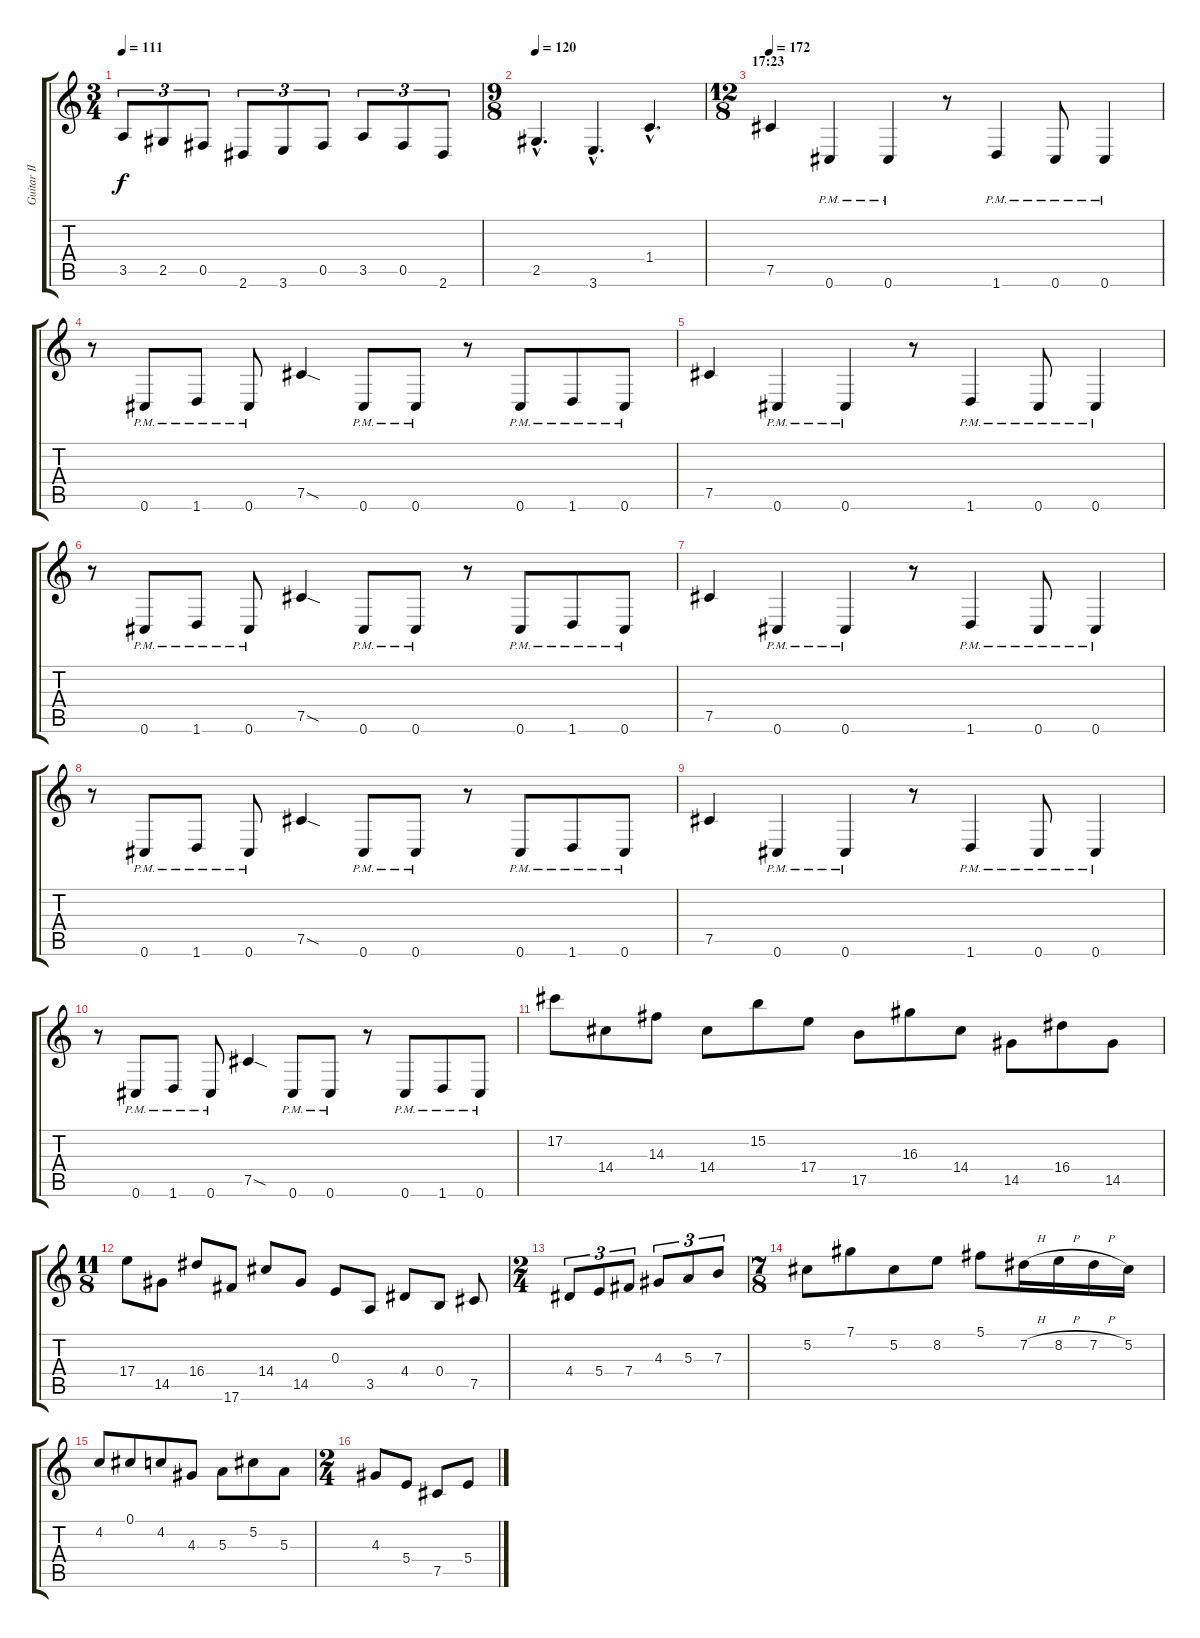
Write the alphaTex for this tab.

\track ("Guitar II" "Guitar II") {instrument distortionguitar}
\staff {score tabs}
\tuning (Db4 Ab3 E3 B2 Gb2 Db2) {hide}
\ts (3 4)
\tempo 111
\clef g2
\ks c
3.5.8{tu (3 2) dy f} 2.5.8{tu (3 2)} 0.5.8{tu (3 2)} 2.6.8{tu (3 2)} 3.6.8{tu (3 2)} 0.5.8{tu (3 2)} 3.5.8{tu (3 2)} 0.5.8{tu (3 2)} 2.6.8{tu (3 2)} |
\ts (9 8)
\tempo 120
2.5{hac}.4{d} 3.6{hac}.4{d} 1.4{hac}.4{d} |
\ts (12 8)
\section ("" "17:23")
\tempo 172
7.5.4 0.6{pm}.4 0.6{pm}.4 r.8 1.6{pm}.4 0.6{pm}.8 0.6{pm}.4 |
r.8 0.6{pm}.8 1.6{pm}.8 0.6{pm}.8 7.5{sod}.4 0.6{pm}.8 0.6{pm}.8 r.8 0.6{pm}.8 1.6{pm}.8 0.6{pm}.8 |
7.5.4 0.6{pm}.4 0.6{pm}.4 r.8 1.6{pm}.4 0.6{pm}.8 0.6{pm}.4 |
r.8 0.6{pm}.8 1.6{pm}.8 0.6{pm}.8 7.5{sod}.4 0.6{pm}.8 0.6{pm}.8 r.8 0.6{pm}.8 1.6{pm}.8 0.6{pm}.8 |
7.5.4 0.6{pm}.4 0.6{pm}.4 r.8 1.6{pm}.4 0.6{pm}.8 0.6{pm}.4 |
r.8 0.6{pm}.8 1.6{pm}.8 0.6{pm}.8 7.5{sod}.4 0.6{pm}.8 0.6{pm}.8 r.8 0.6{pm}.8 1.6{pm}.8 0.6{pm}.8 |
7.5.4 0.6{pm}.4 0.6{pm}.4 r.8 1.6{pm}.4 0.6{pm}.8 0.6{pm}.4 |
r.8 0.6{pm}.8 1.6{pm}.8 0.6{pm}.8 7.5{sod}.4 0.6{pm}.8 0.6{pm}.8 r.8 0.6{pm}.8 1.6{pm}.8 0.6{pm}.8 |
17.2.8 14.4.8 14.3.8 14.4.8 15.2.8 17.4.8 17.5.8 16.3.8 14.4.8 14.5.8 16.4.8 14.5.8 |
\ts (11 8)
17.4.8 14.5.8 16.4.8 17.6.8 14.4.8 14.5.8 0.3.8 3.5.8 4.4.8 0.4.8 7.5.8 |
\ts (2 4)
4.4.8{tu (3 2)} 5.4.8{tu (3 2)} 7.4.8{tu (3 2)} 4.3.8{tu (3 2)} 5.3.8{tu (3 2)} 7.3.8{tu (3 2)} |
\ts (7 8)
5.2.8 7.1.8 5.2.8 8.2.8 5.1.8 7.2{h}.16 8.2{h}.16 7.2{h}.16 5.2.16 |
4.2.8 0.1.8 4.2.8 4.3.8 5.3.8 5.2.8 5.3.8 |
\ts (2 4)
4.3.8 5.4.8 7.5.8 5.4.8
